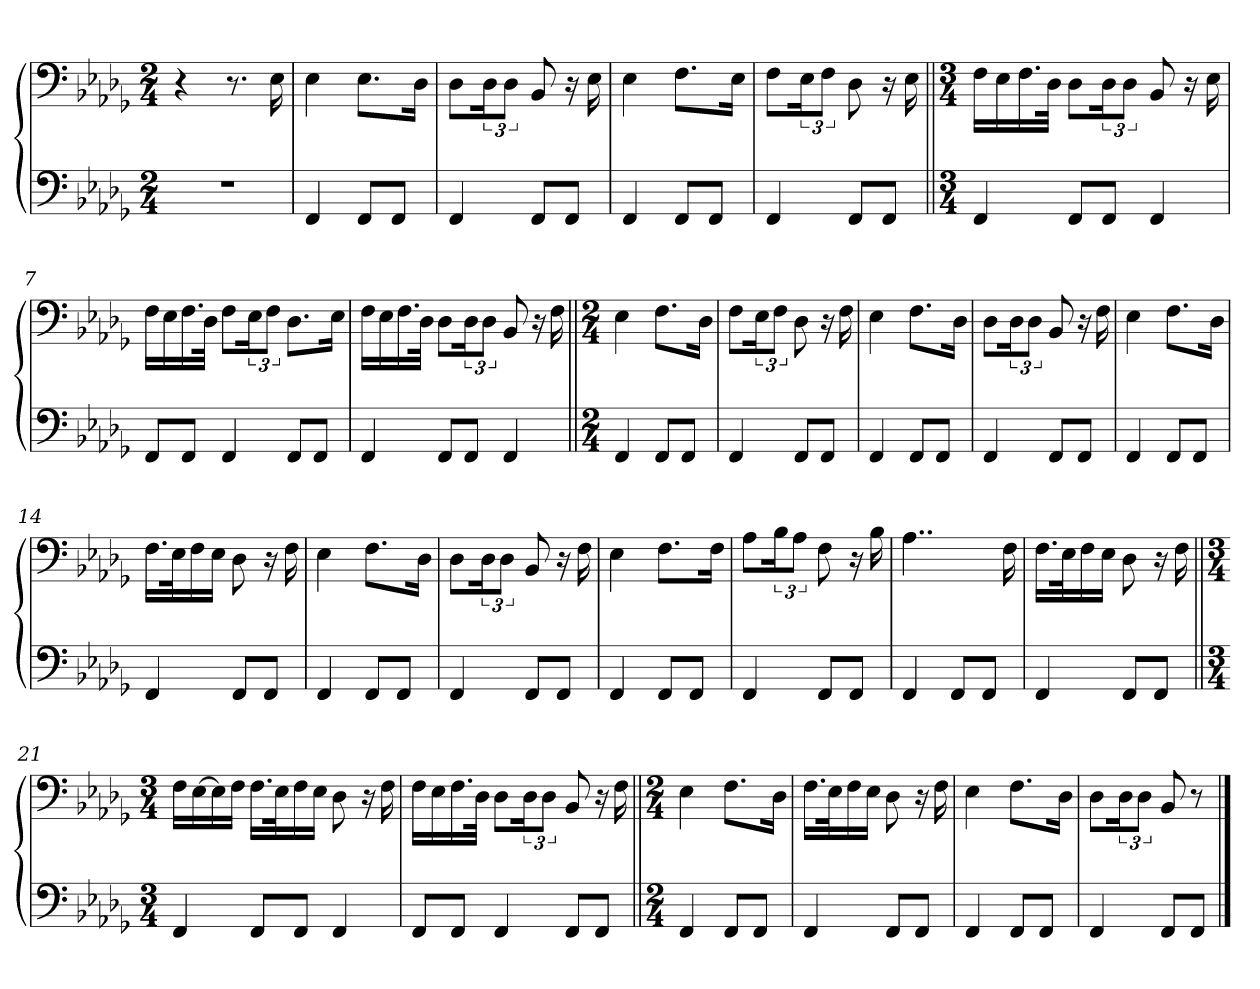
**kern	**kern
*part1	*part1
*staff2	*staff1
*clefF4	*clefF4
*k[b-e-a-d-g-]	*k[b-e-a-d-g-]
*M2/4	*M2/4
=1	=1
2r	4r
.	8.r
.	16E-\
=2	=2
4FF/	4E-\
8FF/L	8.E-\L
8FF/J	.
.	16D-\Jk
=3	=3
4FF/	8D-\L
.	24D-\K
.	12D-\J
8FF/L	8BB-/
8FF/J	16r
.	16E-\
=4	=4
4FF/	4E-\
8FF/L	8.F\L
8FF/J	.
.	16E-\Jk
=5	=5
4FF/	8F\L
.	24E-\K
.	12F\J
8FF/L	8D-\
8FF/J	16r
.	16E-\
=6||	=6||
*M3/4	*M3/4
4FF/	16F\LL
.	16E-\
.	16.F\
.	32D-\JJk
8FF/L	8D-\L
8FF/J	24D-\K
.	12D-\J
4FF/	8BB-/
.	16r
.	16E-\
=7	=7
8FF/L	16F\LL
.	16E-\
8FF/J	16.F\
.	32D-\JJk
4FF/	8F\L
.	24E-\K
.	12F\J
8FF/L	8.D-\L
8FF/J	.
.	16E-\Jk
=8	=8
4FF/	16F\LL
.	16E-\
.	16.F\
.	32D-\JJk
8FF/L	8D-\L
8FF/J	24D-\K
.	12D-\J
4FF/	8BB-/
.	16r
.	16F\
=9||	=9||
*M2/4	*M2/4
4FF/	4E-\
8FF/L	8.F\L
8FF/J	.
.	16D-\Jk
=10	=10
4FF/	8F\L
.	24E-\K
.	12F\J
8FF/L	8D-\
8FF/J	16r
.	16F\
=11	=11
4FF/	4E-\
8FF/L	8.F\L
8FF/J	.
.	16D-\Jk
=12	=12
4FF/	8D-\L
.	24D-\K
.	12D-\J
8FF/L	8BB-/
8FF/J	16r
.	16F\
=13	=13
4FF/	4E-\
8FF/L	8.F\L
8FF/J	.
.	16D-\Jk
=14	=14
4FF/	16.F\LL
.	32E-\K
.	16F\
.	16E-\JJ
8FF/L	8D-\
8FF/J	16r
.	16F\
=15	=15
4FF/	4E-\
8FF/L	8.F\L
8FF/J	.
.	16D-\Jk
=16	=16
4FF/	8D-\L
.	24D-\K
.	12D-\J
8FF/L	8BB-/
8FF/J	16r
.	16F\
=17	=17
4FF/	4E-\
8FF/L	8.F\L
8FF/J	.
.	16F\Jk
=18	=18
4FF/	8A-\L
.	24B-\K
.	12A-\J
8FF/L	8F\
8FF/J	16r
.	16B-\
=19	=19
4FF/	4..A-\
8FF/L	.
8FF/J	.
.	16F\
=20	=20
4FF/	16.F\LL
.	32E-\K
.	16F\
.	16E-\JJ
8FF/L	8D-\
8FF/J	16r
.	16F\
=21||	=21||
*M3/4	*M3/4
4FF/	16F\LL
.	[16E-\
.	16E-\]
.	16F\JJ
8FF/L	16.F\LL
.	32E-\K
8FF/J	16F\
.	16E-\JJ
4FF/	8D-\
.	16r
.	16F\
=22	=22
8FF/L	16F\LL
.	16E-\
8FF/J	16.F\
.	32D-\JJk
4FF/	8D-\L
.	24D-\K
.	12D-\J
8FF/L	8BB-/
8FF/J	16r
.	16F\
=23||	=23||
*M2/4	*M2/4
4FF/	4E-\
8FF/L	8.F\L
8FF/J	.
.	16D-\Jk
=24	=24
4FF/	16.F\LL
.	32E-\K
.	16F\
.	16E-\JJ
8FF/L	8D-\
8FF/J	16r
.	16F\
=25	=25
4FF/	4E-\
8FF/L	8.F\L
8FF/J	.
.	16D-\Jk
=26	=26
4FF/	8D-\L
.	24D-\K
.	12D-\J
8FF/L	8BB-/
8FF/J	8r
==	==
*-	*-
